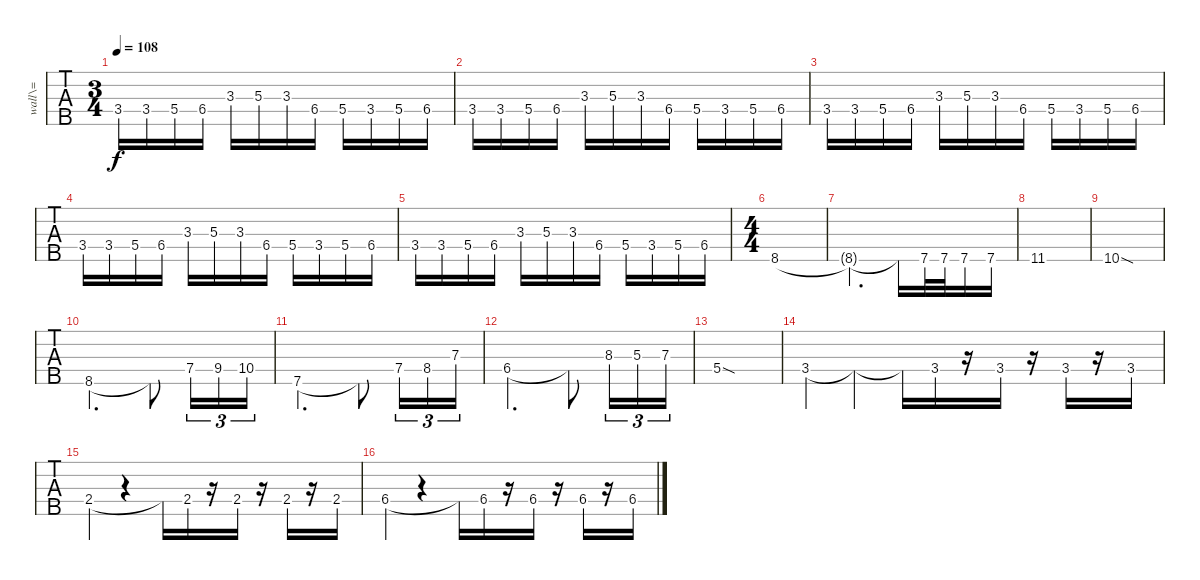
\track ("wall\\=" "wall\\=") {instrument slapbass1}
\staff {tabs}
\tuning (Gb2 Db2 Ab1 Eb1 Bb0) {hide}
\ts (3 4)
\tempo 108
\clef f4
\ks c
3.4.16{dy f} 3.4.16 5.4.16 6.4.16 3.3.16 5.3.16 3.3.16 6.4.16 5.4.16 3.4.16 5.4.16 6.4.16 |
3.4.16 3.4.16 5.4.16 6.4.16 3.3.16 5.3.16 3.3.16 6.4.16 5.4.16 3.4.16 5.4.16 6.4.16 |
3.4.16 3.4.16 5.4.16 6.4.16 3.3.16 5.3.16 3.3.16 6.4.16 5.4.16 3.4.16 5.4.16 6.4.16 |
3.4.16 3.4.16 5.4.16 6.4.16 3.3.16 5.3.16 3.3.16 6.4.16 5.4.16 3.4.16 5.4.16 6.4.16 |
3.4.16 3.4.16 5.4.16 6.4.16 3.3.16 5.3.16 3.3.16 6.4.16 5.4.16 3.4.16 5.4.16 6.4.16 |
\ts (4 4)
8.5.1 |
8.5{t}.2{d} 8.5{t}.16 7.5.32 7.5.32 7.5.16 7.5.16 |
11.5.1 |
10.5{sod}.1 |
8.5.2{d} 8.5{t}.8 7.4.16{tu (3 2)} 9.4.16{tu (3 2)} 10.4.16{tu (3 2)} |
7.5.2{d} 7.5{t}.8 7.4.16{tu (3 2)} 8.4.16{tu (3 2)} 7.3.16{tu (3 2)} |
6.4.2{d} 6.4{t}.8 8.3.16{tu (3 2)} 5.3.16{tu (3 2)} 7.3.16{tu (3 2)} |
5.4{sod}.1 |
3.4.4 3.4{t}.4 3.4{t}.16 3.4.16 r.16 3.4.16 r.16 3.4.16 r.16 3.4.16 |
2.4.4 r.4 2.4{t}.16 2.4.16 r.16 2.4.16 r.16 2.4.16 r.16 2.4.16 |
6.4.4 r.4 6.4{t}.16 6.4.16 r.16 6.4.16 r.16 6.4.16 r.16 6.4.16
